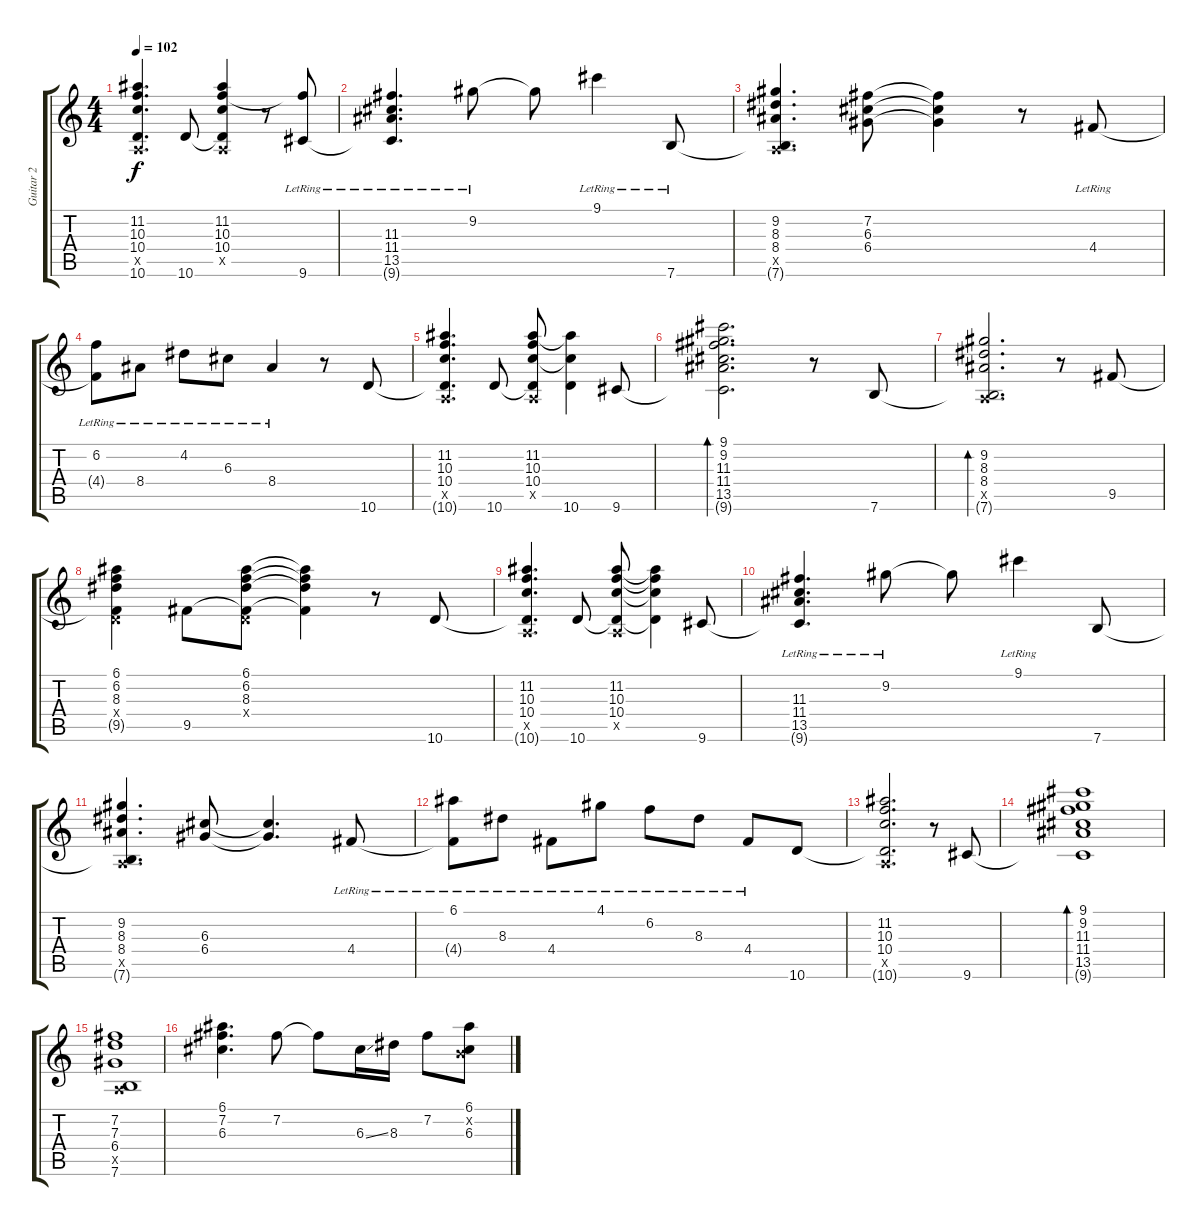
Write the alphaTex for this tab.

\track ("Guitar 2" "Guitar 2") {instrument electricguitarjazz}
\staff {score tabs}
\tuning (E4 B3 G3 D3 A2 E2) {hide}
\ts (4 4)
\tempo 102
\clef g2
\ks c
(11.2 10.3 10.4 0.5{x} 10.6{t}).4{d dy f} 10.6.8 (11.2 10.3 10.4 0.5{x} 10.6{t}).4 r.8 (10.3{t} 9.6{lr}).8 |
(11.3{lr} 11.4{lr} 13.5{lr} 9.6{t}).4{d} 9.2{lr}.8 9.2{t}.8 9.1{lr}.4 7.6{lr}.8 |
(9.2 8.3 8.4 0.5{x} 7.6{t}).4{d} (7.2 6.3 6.4).8 (7.2{t} 6.3{t} 6.4{t}).4 r.8 4.4{lr}.8 |
(6.2{lr} 4.4{t}).8 8.4{lr}.8 4.2{lr}.8 6.3{lr}.8 8.4{lr}.4 r.8 10.6.8 |
(11.2 10.3 10.4 0.5{x} 10.6{t}).4{d} 10.6.8 (11.2 10.3 10.4 0.5{x} 10.6{t}).8 (11.2{t} 10.4{t} 10.6).4 9.6.8 |
(9.1 9.2 11.3 11.4 13.5 9.6{t}).2{d bd 240} r.8 7.6.8 |
(9.2 8.3 8.4 0.5{x} 7.6{t}).2{d bd 240} r.8 9.5.8 |
(6.1 6.2 8.3 0.4{x} 9.5{t}).4 9.5.8 (6.1 6.2 8.3 0.4{x} 9.5{t}).8 (6.1{t} 6.2{t} 8.3{t} 9.5{t}).4 r.8 10.6.8 |
(11.2 10.3 10.4 0.5{x} 10.6{t}).4{d} 10.6.8 (11.2 10.3 10.4 0.5{x} 10.6{t}).8 (11.2{t} 10.3{t} 10.4{t} 10.6{t}).4 9.6.8 |
(11.3{lr} 11.4{lr} 13.5{lr} 9.6{t}).4{d} 9.2{lr}.8 9.2{t}.8 9.1{lr}.4 7.6.8 |
(9.2 8.3 8.4 0.5{x} 7.6{t}).4{d} (6.3 6.4).8 (6.3{t} 6.4{t}).4{d} 4.4{lr}.8 |
(6.1{lr} 4.4{t}).8 8.3{lr}.8 4.4{lr}.8 4.1{lr}.8 6.2{lr}.8 8.3{lr}.8 4.4{lr}.8 10.6.8 |
(11.2 10.3 10.4 0.5{x} 10.6{t}).2{d} r.8 9.6.8 |
(9.1 9.2 11.3 11.4 13.5 9.6{t}).1{bd 240} |
(7.2 7.3 6.4 0.5{x} 7.6).1 |
(6.1 7.2 6.3).4{d} 7.2.8 7.2{t}.8 6.3{ss}.16 8.3.16 7.2.8 (6.1 0.2{x} 6.3).8
